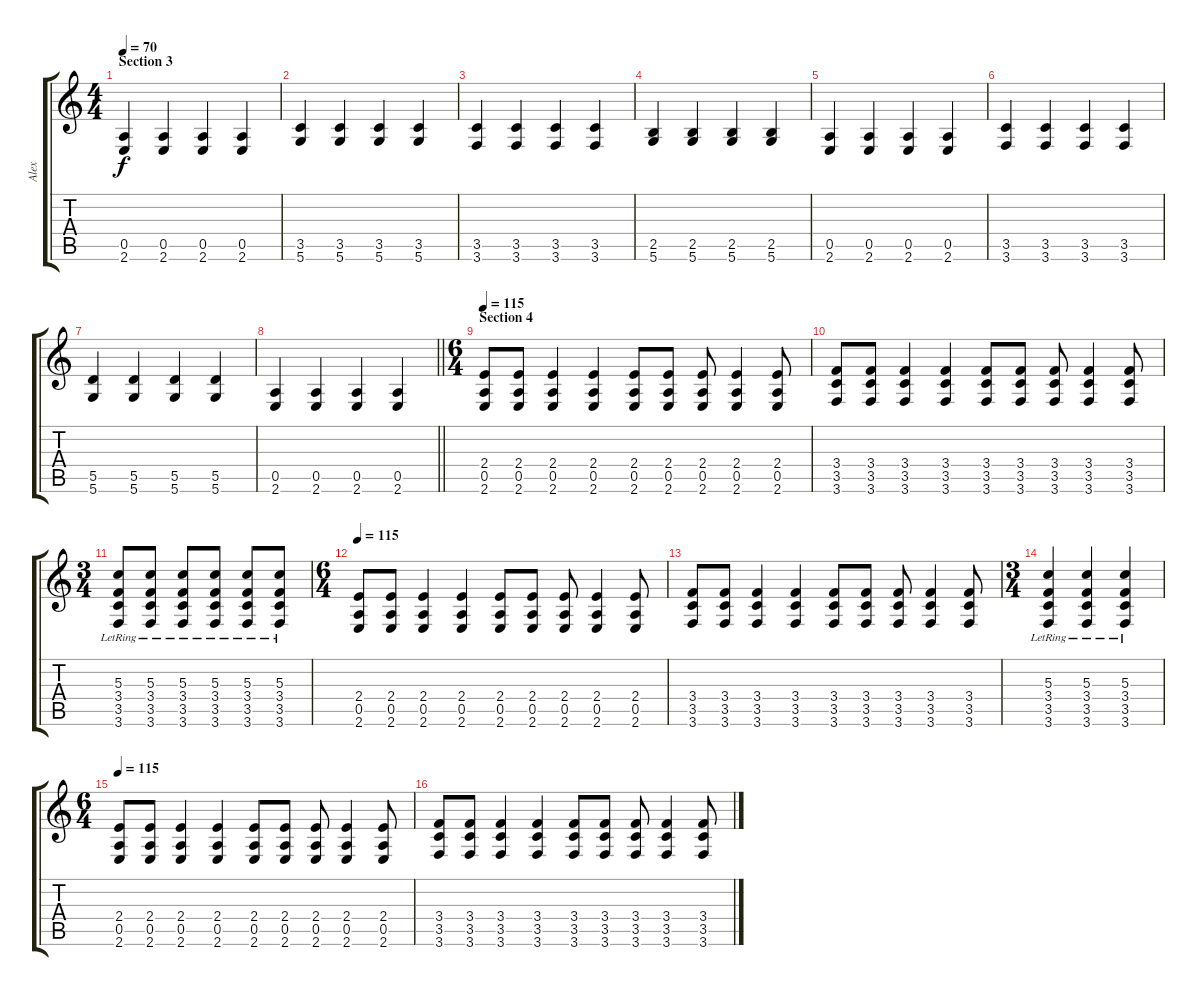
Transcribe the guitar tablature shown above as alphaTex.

\track ("Alex" "Alex") {instrument electricguitarjazz}
\staff {score tabs}
\tuning (E4 B3 G3 D3 A2 D2) {hide}
\ts (4 4)
\section ("" "Section 3")
\tempo 70
\clef g2
\ks c
(0.5 2.6).4{dy f} (0.5 2.6).4 (0.5 2.6).4 (0.5 2.6).4 |
(3.5 5.6).4 (3.5 5.6).4 (3.5 5.6).4 (3.5 5.6).4 |
(3.5 3.6).4 (3.5 3.6).4 (3.5 3.6).4 (3.5 3.6).4 |
(2.5 5.6).4 (2.5 5.6).4 (2.5 5.6).4 (2.5 5.6).4 |
(0.5 2.6).4 (0.5 2.6).4 (0.5 2.6).4 (0.5 2.6).4 |
(3.5 3.6).4 (3.5 3.6).4 (3.5 3.6).4 (3.5 3.6).4 |
(5.5 5.6).4 (5.5 5.6).4 (5.5 5.6).4 (5.5 5.6).4 |
\barLineRight lightlight
(0.5 2.6).4 (0.5 2.6).4 (0.5 2.6).4 (0.5 2.6).4 |
\ts (6 4)
\section ("" "Section 4")
\tempo 115
(2.4 0.5 2.6).8 (2.4 0.5 2.6).8 (2.4 0.5 2.6).4 (2.4 0.5 2.6).4 (2.4 0.5 2.6).8 (2.4 0.5 2.6).8 (2.4 0.5 2.6).8 (2.4 0.5 2.6).4 (2.4 0.5 2.6).8 |
(3.4 3.5 3.6).8 (3.4 3.5 3.6).8 (3.4 3.5 3.6).4 (3.4 3.5 3.6).4 (3.4 3.5 3.6).8 (3.4 3.5 3.6).8 (3.4 3.5 3.6).8 (3.4 3.5 3.6).4 (3.4 3.5 3.6).8 |
\ts (3 4)
(5.3{lr} 3.4{lr} 3.5{lr} 3.6{lr}).8 (5.3{lr} 3.4{lr} 3.5{lr} 3.6{lr}).8 (5.3{lr} 3.4{lr} 3.5{lr} 3.6{lr}).8 (5.3{lr} 3.4{lr} 3.5{lr} 3.6{lr}).8 (5.3{lr} 3.4{lr} 3.5{lr} 3.6{lr}).8 (5.3{lr} 3.4{lr} 3.5{lr} 3.6{lr}).8 |
\ts (6 4)
\tempo 115
(2.4 0.5 2.6).8 (2.4 0.5 2.6).8 (2.4 0.5 2.6).4 (2.4 0.5 2.6).4 (2.4 0.5 2.6).8 (2.4 0.5 2.6).8 (2.4 0.5 2.6).8 (2.4 0.5 2.6).4 (2.4 0.5 2.6).8 |
(3.4 3.5 3.6).8 (3.4 3.5 3.6).8 (3.4 3.5 3.6).4 (3.4 3.5 3.6).4 (3.4 3.5 3.6).8 (3.4 3.5 3.6).8 (3.4 3.5 3.6).8 (3.4 3.5 3.6).4 (3.4 3.5 3.6).8 |
\ts (3 4)
(5.3{lr} 3.4{lr} 3.5{lr} 3.6{lr}).4 (5.3{lr} 3.4{lr} 3.5{lr} 3.6{lr}).4 (5.3{lr} 3.4{lr} 3.5{lr} 3.6{lr}).4 |
\ts (6 4)
\tempo 115
(2.4 0.5 2.6).8 (2.4 0.5 2.6).8 (2.4 0.5 2.6).4 (2.4 0.5 2.6).4 (2.4 0.5 2.6).8 (2.4 0.5 2.6).8 (2.4 0.5 2.6).8 (2.4 0.5 2.6).4 (2.4 0.5 2.6).8 |
(3.4 3.5 3.6).8 (3.4 3.5 3.6).8 (3.4 3.5 3.6).4 (3.4 3.5 3.6).4 (3.4 3.5 3.6).8 (3.4 3.5 3.6).8 (3.4 3.5 3.6).8 (3.4 3.5 3.6).4 (3.4 3.5 3.6).8
